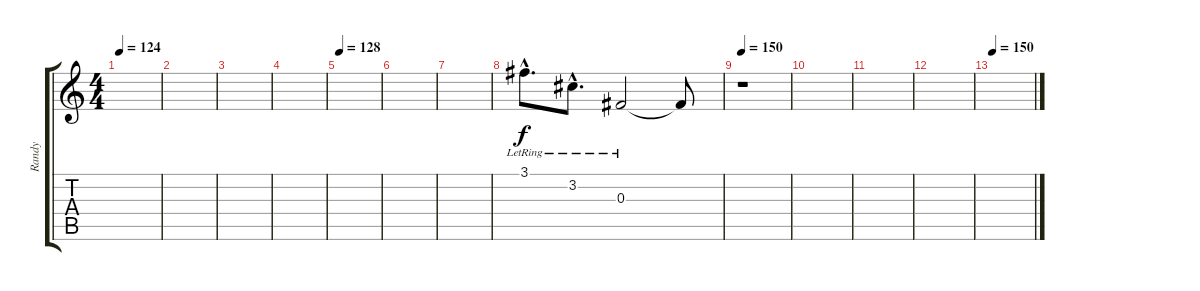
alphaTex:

\track ("Randy" "Randy") {instrument distortionguitar}
\staff {score tabs}
\tuning (Eb4 Bb3 Gb3 Db3 Ab2 Eb2) {hide}
\ts (4 4)
\tempo 124
\clef g2
\ks c
|
|
|
|
\tempo 128
|
|
|
3.1{hac lr}.8{d} 3.2{hac lr}.8{d} 0.3{lr}.2 0.3{t}.8 |
\tempo 150
r.1 |
|
|
|
\tempo 150
